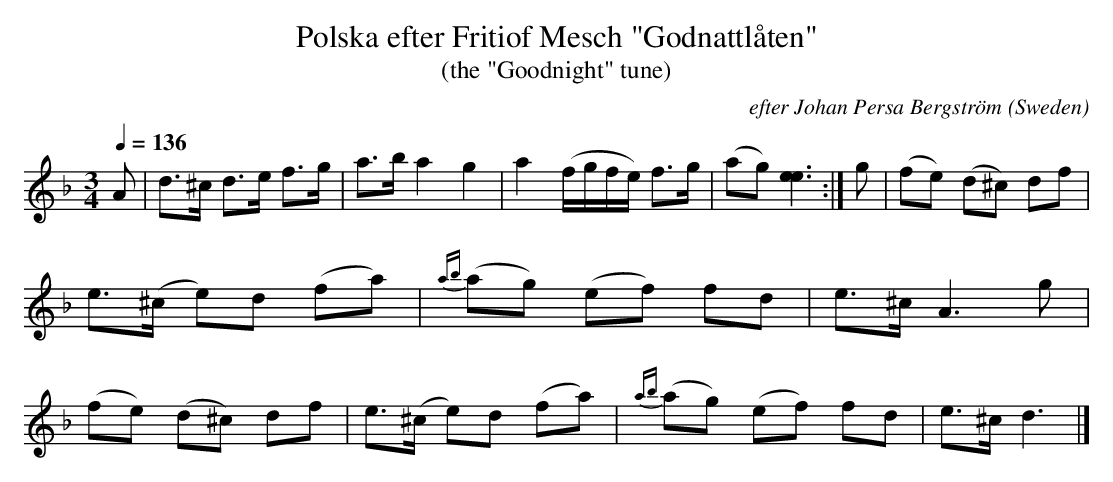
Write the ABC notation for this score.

X:1
T:Polska efter Fritiof Mesch "Godnattlåten"
T:(the "Goodnight" tune)
C:efter Johan Persa Bergström
L:1/8
M:3/4
O:Sweden
Q:1/4=136
K:D minor
A|\
d>^c d>e f>g|a>b a2 g2|a2 (f/g/f/e/) f>g|(ag) [e3e3]:|\
g|\
(fe) (d^c) df|e>(^c e)d (fa)|{ab}(ag) (ef) fd|e>^c A3 g|\
(fe) (d^c) df|e>(^c e)d (fa)|{ab}(ag) (ef) fd|e>^c d3|]
